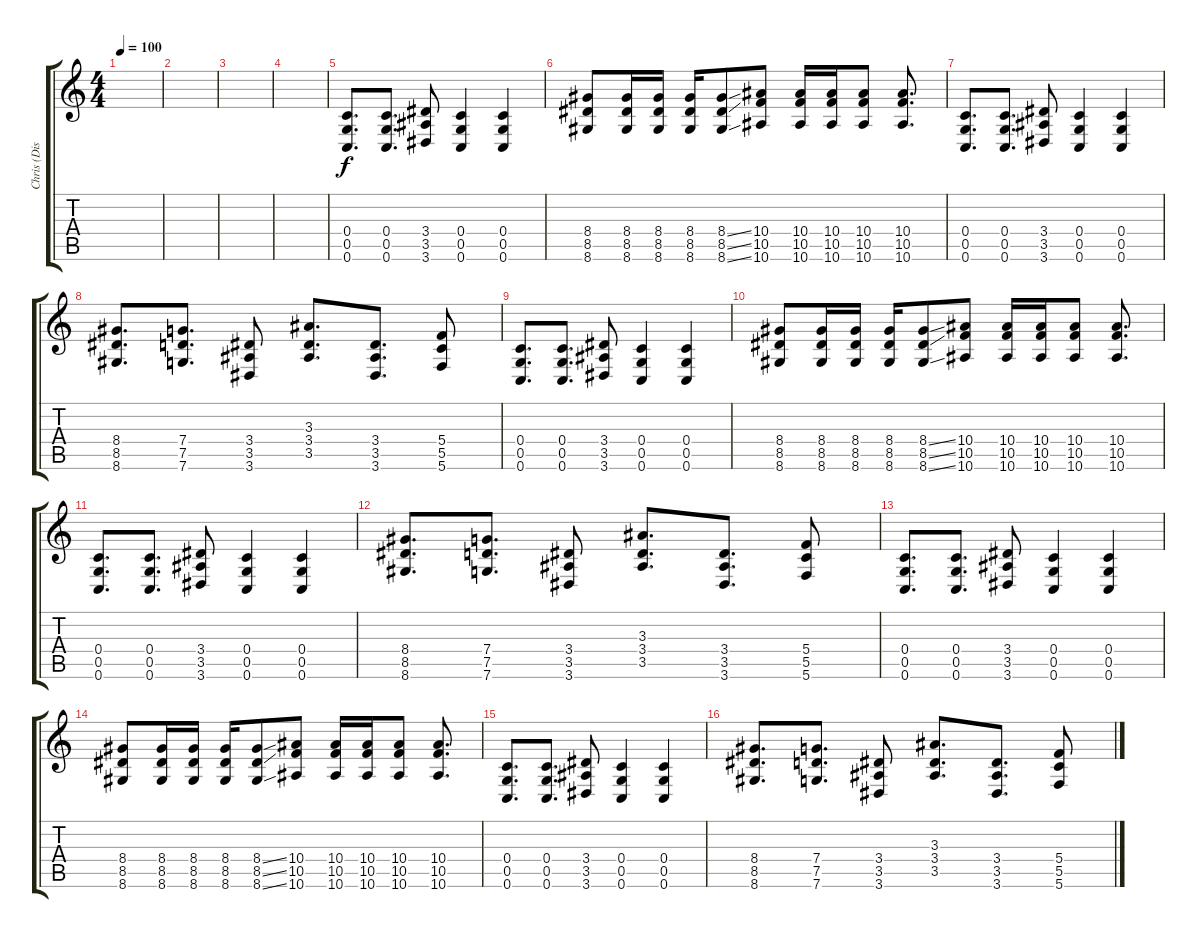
\track ("Chris (Distorted)" "Chris (Dis") {instrument overdrivenguitar}
\staff {score tabs}
\tuning (E4 C4 G3 C3 G2 C2) {hide}
\ts (4 4)
\tempo 100
\clef g2
\ks c
|
|
|
|
(0.4 0.5 0.6).8{d dy f} (0.4 0.5 0.6).8{d} (3.4 3.5 3.6).8 (0.4 0.5 0.6).4 (0.4 0.5 0.6).4 |
(8.4 8.5 8.6).8 (8.4 8.5 8.6).16 (8.4 8.5 8.6).16 (8.4 8.5 8.6).16 (8.4{ss} 8.5{ss} 8.6{ss}).8 (10.4 10.5 10.6).8 (10.4 10.5 10.6).16 (10.4 10.5 10.6).16 (10.4 10.5 10.6).8 (10.4 10.5 10.6).8{d} |
(0.4 0.5 0.6).8{d} (0.4 0.5 0.6).8{d} (3.4 3.5 3.6).8 (0.4 0.5 0.6).4 (0.4 0.5 0.6).4 |
(8.4 8.5 8.6).8{d} (7.4 7.5 7.6).8{d} (3.4 3.5 3.6).8 (3.3 3.4 3.5).8{d} (3.4 3.5 3.6).8{d} (5.4 5.5 5.6).8 |
(0.4 0.5 0.6).8{d} (0.4 0.5 0.6).8{d} (3.4 3.5 3.6).8 (0.4 0.5 0.6).4 (0.4 0.5 0.6).4 |
(8.4 8.5 8.6).8 (8.4 8.5 8.6).16 (8.4 8.5 8.6).16 (8.4 8.5 8.6).16 (8.4{ss} 8.5{ss} 8.6{ss}).8 (10.4 10.5 10.6).8 (10.4 10.5 10.6).16 (10.4 10.5 10.6).16 (10.4 10.5 10.6).8 (10.4 10.5 10.6).8{d} |
(0.4 0.5 0.6).8{d} (0.4 0.5 0.6).8{d} (3.4 3.5 3.6).8 (0.4 0.5 0.6).4 (0.4 0.5 0.6).4 |
(8.4 8.5 8.6).8{d} (7.4 7.5 7.6).8{d} (3.4 3.5 3.6).8 (3.3 3.4 3.5).8{d} (3.4 3.5 3.6).8{d} (5.4 5.5 5.6).8 |
(0.4 0.5 0.6).8{d} (0.4 0.5 0.6).8{d} (3.4 3.5 3.6).8 (0.4 0.5 0.6).4 (0.4 0.5 0.6).4 |
(8.4 8.5 8.6).8 (8.4 8.5 8.6).16 (8.4 8.5 8.6).16 (8.4 8.5 8.6).16 (8.4{ss} 8.5{ss} 8.6{ss}).8 (10.4 10.5 10.6).8 (10.4 10.5 10.6).16 (10.4 10.5 10.6).16 (10.4 10.5 10.6).8 (10.4 10.5 10.6).8{d} |
(0.4 0.5 0.6).8{d} (0.4 0.5 0.6).8{d} (3.4 3.5 3.6).8 (0.4 0.5 0.6).4 (0.4 0.5 0.6).4 |
(8.4 8.5 8.6).8{d} (7.4 7.5 7.6).8{d} (3.4 3.5 3.6).8 (3.3 3.4 3.5).8{d} (3.4 3.5 3.6).8{d} (5.4 5.5 5.6).8
